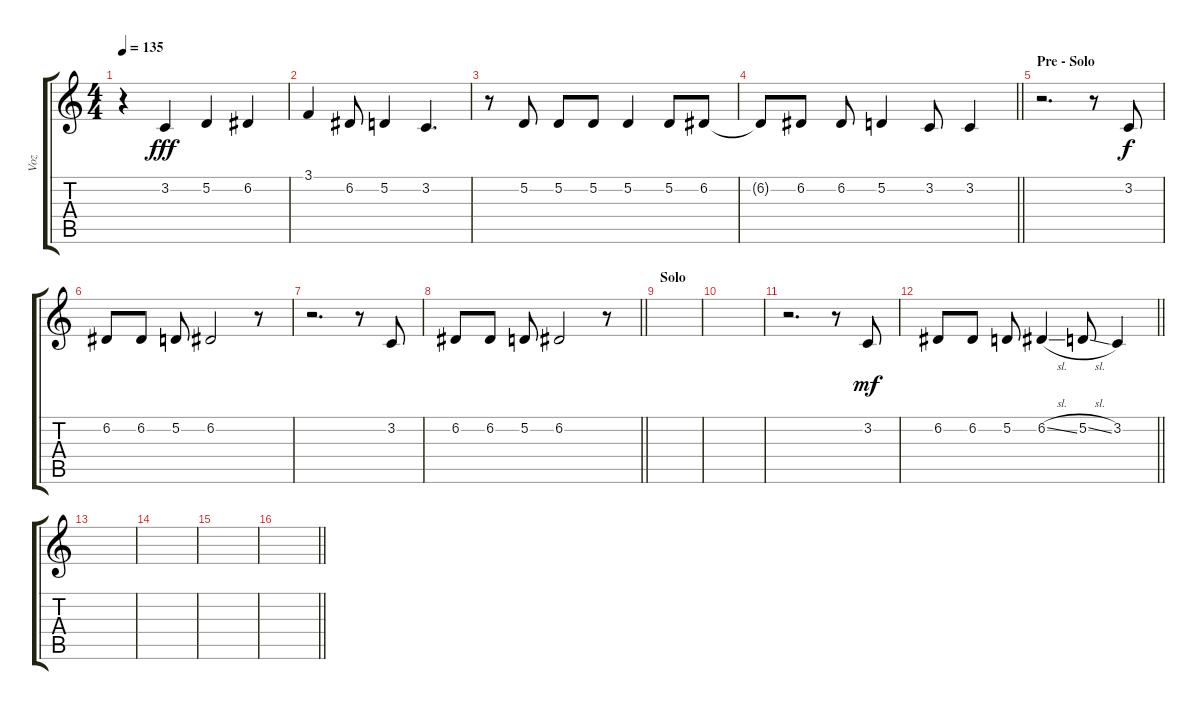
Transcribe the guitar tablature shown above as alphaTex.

\track ("Voz" "Voz") {instrument oboe}
\staff {score tabs}
\tuning (D4 A3 F3 C3 G2 C2) {hide}
\ts (4 4)
\tempo 135
\clef g2
\ks c
r.4{dy fff} 3.2.4 5.2.4 6.2.4 |
3.1.4 6.2.8 5.2.4 3.2.4{d} |
r.8 5.2.8 5.2.8 5.2.8 5.2.4 5.2.8 6.2.8 |
\barLineRight lightlight
6.2{t}.8 6.2.8 6.2.8 5.2.4 3.2.8 3.2.4 |
\section ("" "Pre - Solo ")
r.2{d} r.8 3.2.8{dy f} |
6.2.8 6.2.8 5.2.8 6.2.2 r.8 |
r.2{d} r.8 3.2.8 |
\barLineRight lightlight
6.2.8 6.2.8 5.2.8 6.2.2 r.8 |
\section ("" "Solo")
|
|
r.2{d} r.8 3.2.8{dy mf} |
\barLineRight lightlight
6.2.8 6.2.8 5.2.8 6.2{sl}.4 5.2{sl}.8 3.2.4 |
|
|
|
\barLineRight lightlight
